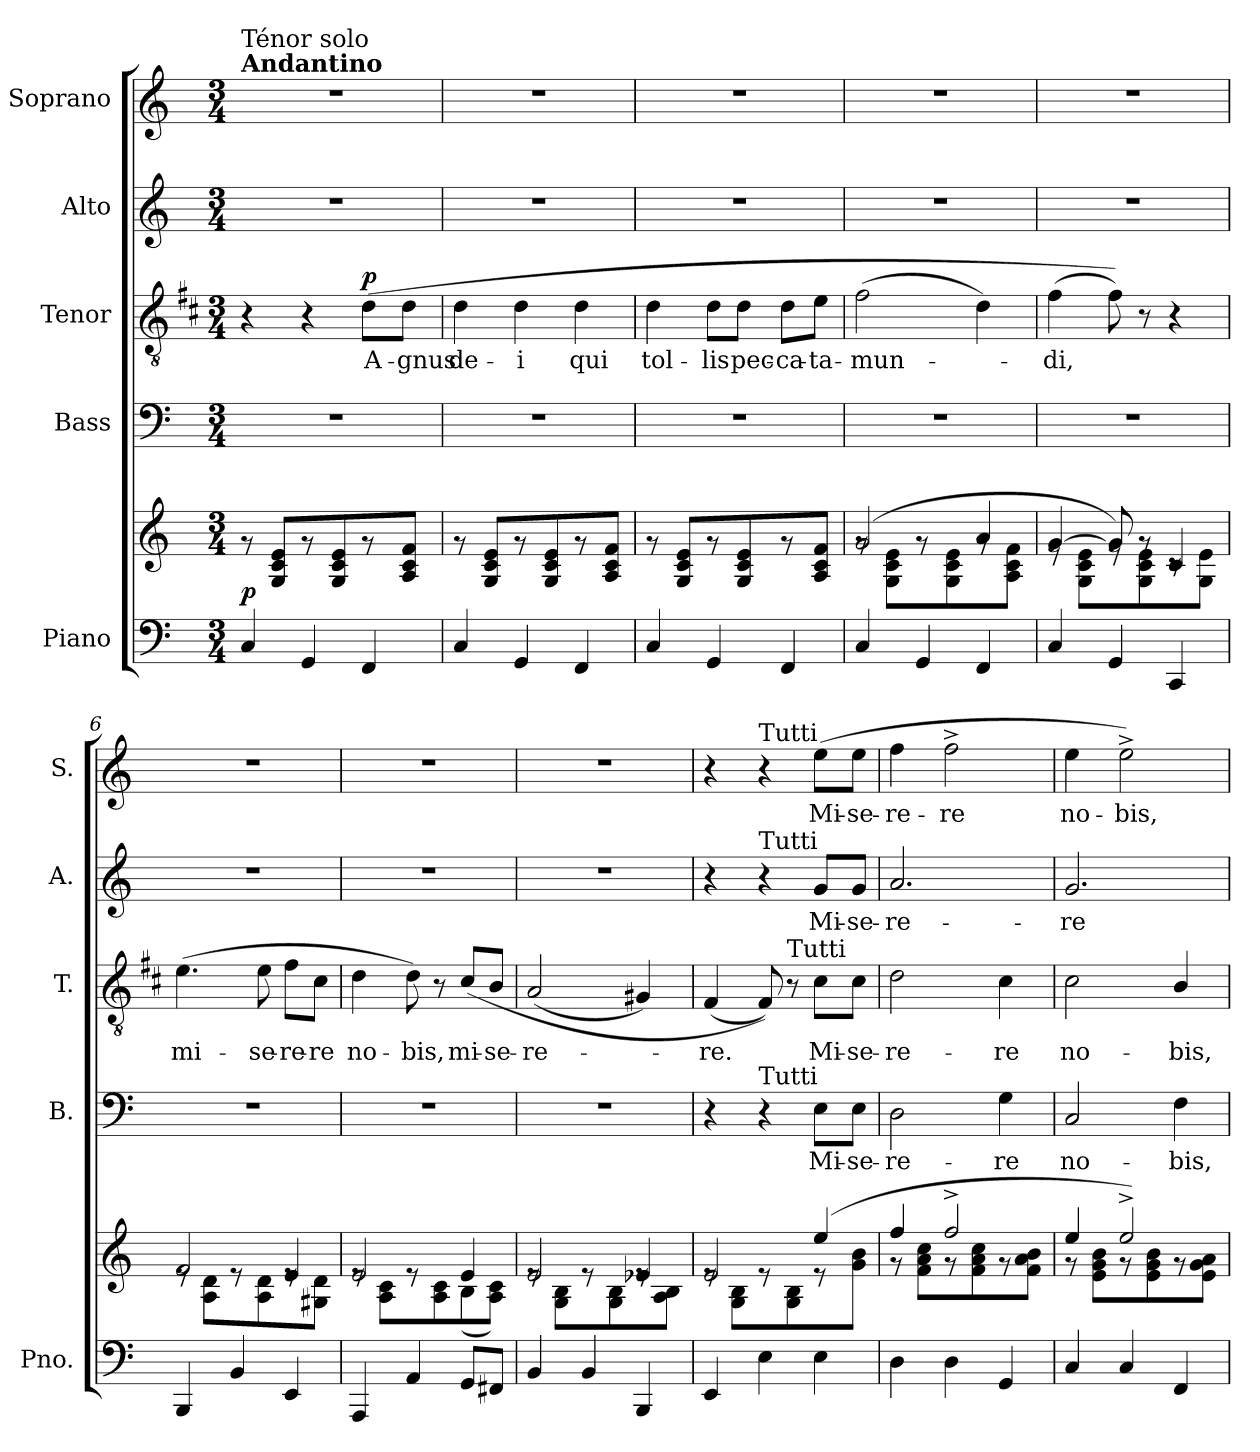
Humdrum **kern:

**kern	**kern	**dynam	**kern	**text	**kern	**text	**dynam	**kern	**text	**kern	**text
*part5	*part5	*part5	*part4	*part4	*part3	*part3	*part3	*part2	*part2	*part1	*part1
*staff6	*staff5	*staff5/6	*staff4	*staff4	*staff3	*staff3	*staff3	*staff2	*staff2	*staff1	*staff1
*I"Piano	*	*	*I"Bass	*	*I"Tenor	*	*	*I"Alto	*	*I"Soprano	*
*I'Pno.	*	*	*I'B.	*	*I'T.	*	*	*I'A.	*	*I'S.	*
*clefF4	*clefG2	*	*clefF4	*	*clefGv2	*	*	*clefG2	*	*clefG2	*
*	*	*	*	*	*ITrd1c2	*	*	*	*	*	*
*k[]	*k[]	*	*k[]	*	*k[]	*	*	*k[]	*	*k[]	*
*M3/4	*M3/4	*	*M3/4	*	*M3/4	*	*	*M3/4	*	*M3/4	*
=1	=1	=1	=1	=1	=1	=1	=1	=1	=1	=1	=1
!	!	!	!	!	!	!	!	!	!	!LO:TX:a:B:t=Andantino	!
!	!	!	!	!	!	!	!	!	!	!LO:TX:a:t=Ténor solo	!
!	!	!LO:DY:a=2	!	!	!	!	!	!	!	!	!
4C/	8rg	p	2.r	.	4r	.	.	2.r	.	2.r	.
.	8G/ 8c/ 8e/L	.	.	.	.	.	.	.	.	.	.
4GG/	8rg	.	.	.	4r	.	.	.	.	.	.
.	8G/ 8c/ 8e/	.	.	.	.	.	.	.	.	.	.
!	!	!	!	!	!	!	!LO:DY:a	!	!	!	!
4FF/	8rg	.	.	.	(8c\L	A-	p	.	.	.	.
.	8A/ 8c/ 8f/J	.	.	.	8c\J	-gnus	.	.	.	.	.
=2	=2	=2	=2	=2	=2	=2	=2	=2	=2	=2	=2
4C/	8rg	.	2.r	.	4c\	de-	.	2.r	.	2.r	.
.	8G/ 8c/ 8e/L	.	.	.	.	.	.	.	.	.	.
4GG/	8rg	.	.	.	4c\	-i	.	.	.	.	.
.	8G/ 8c/ 8e/	.	.	.	.	.	.	.	.	.	.
4FF/	8rg	.	.	.	4c\	qui	.	.	.	.	.
.	8A/ 8c/ 8f/J	.	.	.	.	.	.	.	.	.	.
=3	=3	=3	=3	=3	=3	=3	=3	=3	=3	=3	=3
4C/	8rg	.	2.r	.	4c\	tol-	.	2.r	.	2.r	.
.	8G/ 8c/ 8e/L	.	.	.	.	.	.	.	.	.	.
4GG/	8rg	.	.	.	8c\L	-lis	.	.	.	.	.
.	8G/ 8c/ 8e/	.	.	.	8c\J	pec-	.	.	.	.	.
4FF/	8rg	.	.	.	8c\L	-ca-	.	.	.	.	.
.	8A/ 8c/ 8f/J	.	.	.	8d\J	-ta-	.	.	.	.	.
=4	=4	=4	=4	=4	=4	=4	=4	=4	=4	=4	=4
*	*^	*	*	*	*	*	*	*	*	*	*
4C/	(2g/	8rg	.	2.r	.	(2e\	-mun-	.	2.r	.	2.r	.
.	.	8G\ 8c\ 8e\L	.	.	.	.	.	.	.	.	.	.
4GG/	.	8rg	.	.	.	.	.	.	.	.	.	.
.	.	8G\ 8c\ 8e\	.	.	.	.	.	.	.	.	.	.
4FF/	4a/	8rg	.	.	.	4c\)	.	.	.	.	.	.
.	.	8A\ 8c\ 8f\J	.	.	.	.	.	.	.	.	.	.
=5	=5	=5	=5	=5	=5	=5	=5	=5	=5	=5	=5	=5
4C/	[4g/	8re	.	2.r	.	(4e\	-di,	.	2.r	.	2.r	.
.	.	8G\ 8c\ 8e\L	.	.	.	.	.	.	.	.	.	.
4GG/	8g/])	8re	.	.	.	8e\))	.	.	.	.	.	.
.	8rg	8G\ 8c\ 8e\	.	.	.	8r	.	.	.	.	.	.
4CC/	4c/	8rc	.	.	.	4r	.	.	.	.	.	.
.	.	8G\ 8e\J	.	.	.	.	.	.	.	.	.	.
=6	=6	=6	=6	=6	=6	=6	=6	=6	=6	=6	=6	=6
4BBB/	2f/	8re	.	2.r	.	(4.d\	mi-	.	2.r	.	2.r	.
.	.	8A\ 8d\L	.	.	.	.	.	.	.	.	.	.
4BB/	.	8re	.	.	.	.	.	.	.	.	.	.
.	.	8A\ 8d\	.	.	.	8d\	-se-	.	.	.	.	.
4EE/	4e/	8re	.	.	.	8e\L	-re-	.	.	.	.	.
.	.	8G#X\ 8d\J	.	.	.	8B\J	-re	.	.	.	.	.
=7	=7	=7	=7	=7	=7	=7	=7	=7	=7	=7	=7	=7
4AAA/	2e/	8re	.	2.r	.	4c\	no-	.	2.r	.	2.r	.
.	.	8A\ 8c\L	.	.	.	.	.	.	.	.	.	.
4AA/	.	8re	.	.	.	8c\)	-bis,	.	.	.	.	.
.	.	8A\ 8c\	.	.	.	8r	.	.	.	.	.	.
8GG/L	4e/	(8B\	.	.	.	(8B/L	mi-	.	.	.	.	.
8FF#X/J	.	8A\ 8c\J)	.	.	.	8A/J	-se-	.	.	.	.	.
!!LO:LB:g=z
=8	=8	=8	=8	=8	=8	=8	=8	=8	=8	=8	=8	=8
4BB/	2e/	8re	.	2.r	.	(2G/	-re-	.	2.r	.	2.r	.
.	.	8G\ 8B\L	.	.	.	.	.	.	.	.	.	.
4BB/	.	8re	.	.	.	.	.	.	.	.	.	.
.	.	8G\ 8B\	.	.	.	.	.	.	.	.	.	.
4BBB/	4e-X/	8re	.	.	.	4F#X/)	.	.	.	.	.	.
.	.	8A\ 8B\J	.	.	.	.	.	.	.	.	.	.
=9	=9	=9	=9	=9	=9	=9	=9	=9	=9	=9	=9	=9
4EE/	2e/	8re	.	4r	.	(4E/	-re.	.	4r	.	4r	.
.	.	8G\ 8B\L	.	.	.	.	.	.	.	.	.	.
!	!	!	!	!	!	!	!	!	!	!	!LO:TX:a:t=Tutti	!
!	!	!	!	!	!	!	!	!	!LO:TX:a:t=Tutti	!	!	!
!	!	!	!	!LO:TX:a:t=Tutti	!	!	!	!	!	!	!	!
4E\	.	8re	.	4r	.	8E/))	.	.	4r	.	4r	.
!	!	!	!	!	!	!LO:TX:a:t=Tutti	!	!	!	!	!	!
.	.	8G\ 8B\	.	.	.	8r	.	.	.	.	.	.
4E\	(4ee/	8re	.	8E\L	Mi-	8B\L	Mi-	.	8g/L	Mi-	(8ee\L	Mi-
.	.	8g\ 8b\J	.	8E\J	-se-	8B\J	-se-	.	8g/J	-se-	8ee\J	-se-
=10	=10	=10	=10	=10	=10	=10	=10	=10	=10	=10	=10	=10
4D\	4ff/	8r	.	2D\	-re-	2c\	-re-	.	2.a/	-re-	4ff\	-re-
.	.	8f\ 8a\ 8cc\L	.	.	.	.	.	.	.	.	.	.
4D\	2ff^/	8r	.	.	.	.	.	.	.	.	2ff^\	-re
.	.	8f\ 8a\ 8cc\	.	.	.	.	.	.	.	.	.	.
4GG/	.	8r	.	4G\	-re	4B\	-re	.	.	.	.	.
.	.	8f\ 8a\ 8b\J	.	.	.	.	.	.	.	.	.	.
=11	=11	=11	=11	=11	=11	=11	=11	=11	=11	=11	=11	=11
4C/	4ee/	8r	.	2C/	no-	2B\	no-	.	2.g/	-re	4ee\	no-
.	.	8e\ 8g\ 8b\L	.	.	.	.	.	.	.	.	.	.
4C/	2ee^/)	8r	.	.	.	.	.	.	.	.	2ee^\)	-bis,
.	.	8e\ 8g\ 8b\	.	.	.	.	.	.	.	.	.	.
4FF/	.	8r	.	4F\	-bis,	4A/	-bis,	.	.	.	.	.
.	.	8e\ 8g\ 8a\J	.	.	.	.	.	.	.	.	.	.
*	*v	*v	*	*	*	*	*	*	*	*	*	*
=	=	=	=	=	=	=	=	=	=	=	=
*-	*-	*-	*-	*-	*-	*-	*-	*-	*-	*-	*-
